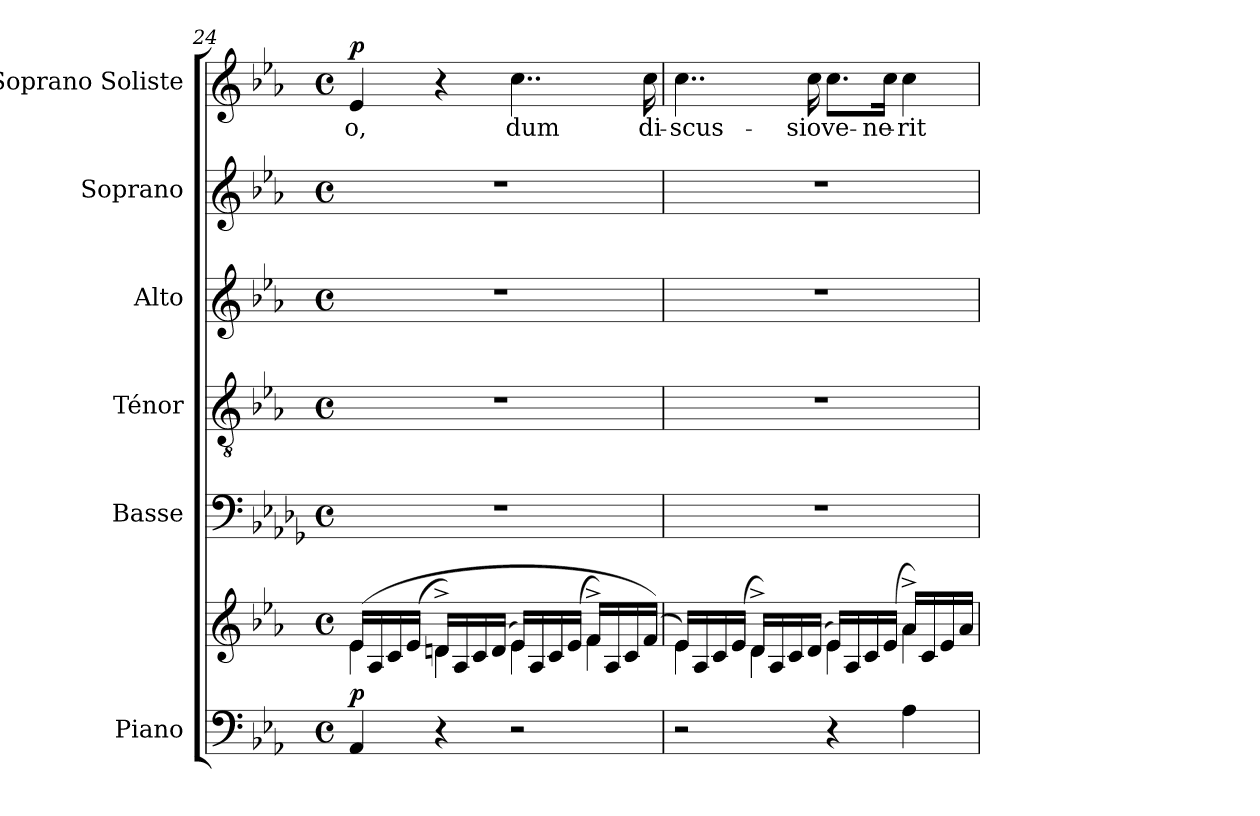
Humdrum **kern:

**kern	**kern	**dynam	**kern	**kern	**kern	**kern	**kern	**text	**dynam
*part6	*part6	*part6	*part5	*part4	*part3	*part2	*part1	*part1	*part1
*staff7	*staff6	*staff6/7	*staff5	*staff4	*staff3	*staff2	*staff1	*staff1	*staff1
*I"Piano	*	*	*I"Basse	*I"Ténor	*I"Alto	*I"Soprano	*I"Soprano Soliste	*	*
*I'Pno.	*	*	*I'B.	*I'T.	*I'A.	*I'S.	*	*	*
*clefF4	*clefG2	*	*clefF4	*clefGv2	*clefG2	*clefG2	*clefG2	*	*
*	*	*	*ITrd8c14	*	*	*	*	*	*
*k[b-e-a-]	*k[b-e-a-]	*	*k[b-e-a-d-g-]	*k[b-e-a-]	*k[b-e-a-]	*k[b-e-a-]	*k[b-e-a-]	*	*
*M4/4	*M4/4	*	*M4/4	*M4/4	*M4/4	*M4/4	*M4/4	*	*
*met(c)	*met(c)	*	*met(c)	*met(c)	*met(c)	*met(c)	*met(c)	*	*
=24	=24	=24	=24	=24	=24	=24	=24	=24	=24
*	*^	*	*	*	*	*	*	*	*
!	!	!	!LO:DY:a=2	!	!	!	!	!	!	!LO:DY:a
4AA-/	(>16e-/LL	4e-\	p	1r	1r	1r	1r	4e-/	-o,	p
.	16A-/	.	.	.	.	.	.	.	.	.
.	16c/	.	.	.	.	.	.	.	.	.
.	(16e-/JJ	.	.	.	.	.	.	.	.	.
4r	16dn^/LL)	4d\	.	.	.	.	.	4r	.	.
.	16A-/	.	.	.	.	.	.	.	.	.
.	16c/	.	.	.	.	.	.	.	.	.
.	(16d/JJ	.	.	.	.	.	.	.	.	.
2r	16e-/LL)	4e-\	.	.	.	.	.	4..cc\	dum	.
.	16A-/	.	.	.	.	.	.	.	.	.
.	16c/	.	.	.	.	.	.	.	.	.
.	(16e-/JJ	.	.	.	.	.	.	.	.	.
.	16f^/LL)	4f\	.	.	.	.	.	.	.	.
.	16A-/	.	.	.	.	.	.	.	.	.
.	16c/	.	.	.	.	.	.	.	.	.
.	(16f/JJ)	.	.	.	.	.	.	16cc\	di-	.
!!LO:PB:g=z
=25	=25	=25	=25	=25	=25	=25	=25	=25	=25	=25
2r	16e-/LL)	4e-\	.	1r	1r	1r	1r	4..cc\	-scus-	.
.	16A-/	.	.	.	.	.	.	.	.	.
.	16c/	.	.	.	.	.	.	.	.	.
.	(16e-/JJ	.	.	.	.	.	.	.	.	.
.	16d^/LL)	4d\	.	.	.	.	.	.	.	.
.	16A-/	.	.	.	.	.	.	.	.	.
.	16c/	.	.	.	.	.	.	.	.	.
.	(16d/JJ	.	.	.	.	.	.	16cc\	-sio	.
4r	16e-/LL)	4e-\	.	.	.	.	.	8.cc\L	ve-	.
.	16A-/	.	.	.	.	.	.	.	.	.
.	16c/	.	.	.	.	.	.	.	.	.
.	(16e-/JJ	.	.	.	.	.	.	16cc\Jk	-ne-	.
4A-\	16a-^/LL)	4a-\	.	.	.	.	.	4cc\	-rit	.
.	16c/	.	.	.	.	.	.	.	.	.
.	16e-/	.	.	.	.	.	.	.	.	.
.	16a-/JJ	.	.	.	.	.	.	.	.	.
*	*v	*v	*	*	*	*	*	*	*	*
=	=	=	=	=	=	=	=	=	=
*-	*-	*-	*-	*-	*-	*-	*-	*-	*-
